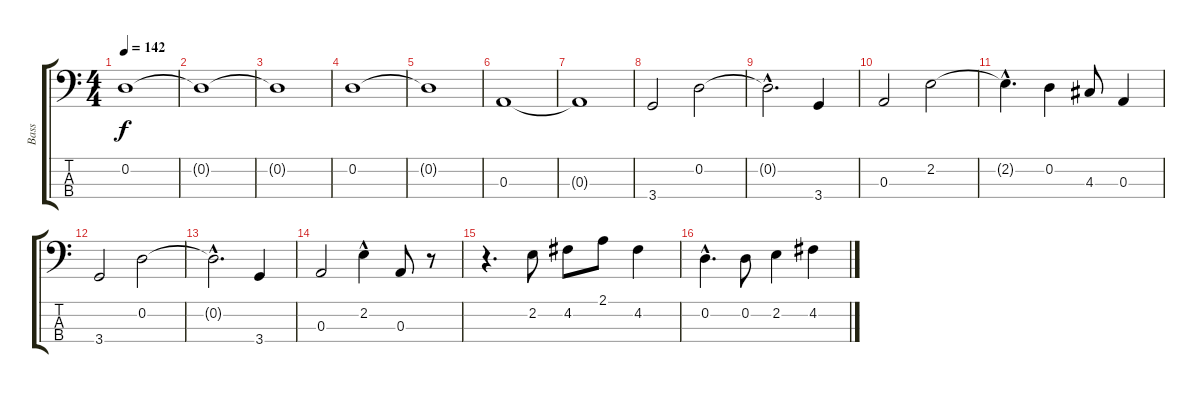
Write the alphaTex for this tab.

\track ("Bass" "Bass") {instrument electricbassfinger}
\staff {score tabs}
\tuning (G2 D2 A1 E1) {hide}
\ts (4 4)
\tempo 142
\clef f4
\ks c
0.2{t}.1{dy f} |
0.2{t}.1 |
0.2{t}.1 |
0.2.1 |
0.2{t}.1 |
0.3.1 |
0.3{t}.1 |
3.4.2 0.2.2 |
0.2{hac t}.2{d} 3.4.4 |
0.3.2 2.2.2 |
2.2{hac t}.4{d} 0.2.4 4.3.8 0.3.4 |
3.4.2 0.2.2 |
0.2{hac t}.2{d} 3.4.4 |
0.3.2 2.2{hac}.4 0.3.8 r.8 |
r.4{d} 2.2.8 4.2.8 2.1.8 4.2.4 |
0.2{hac}.4{d} 0.2.8 2.2.4 4.2.4
